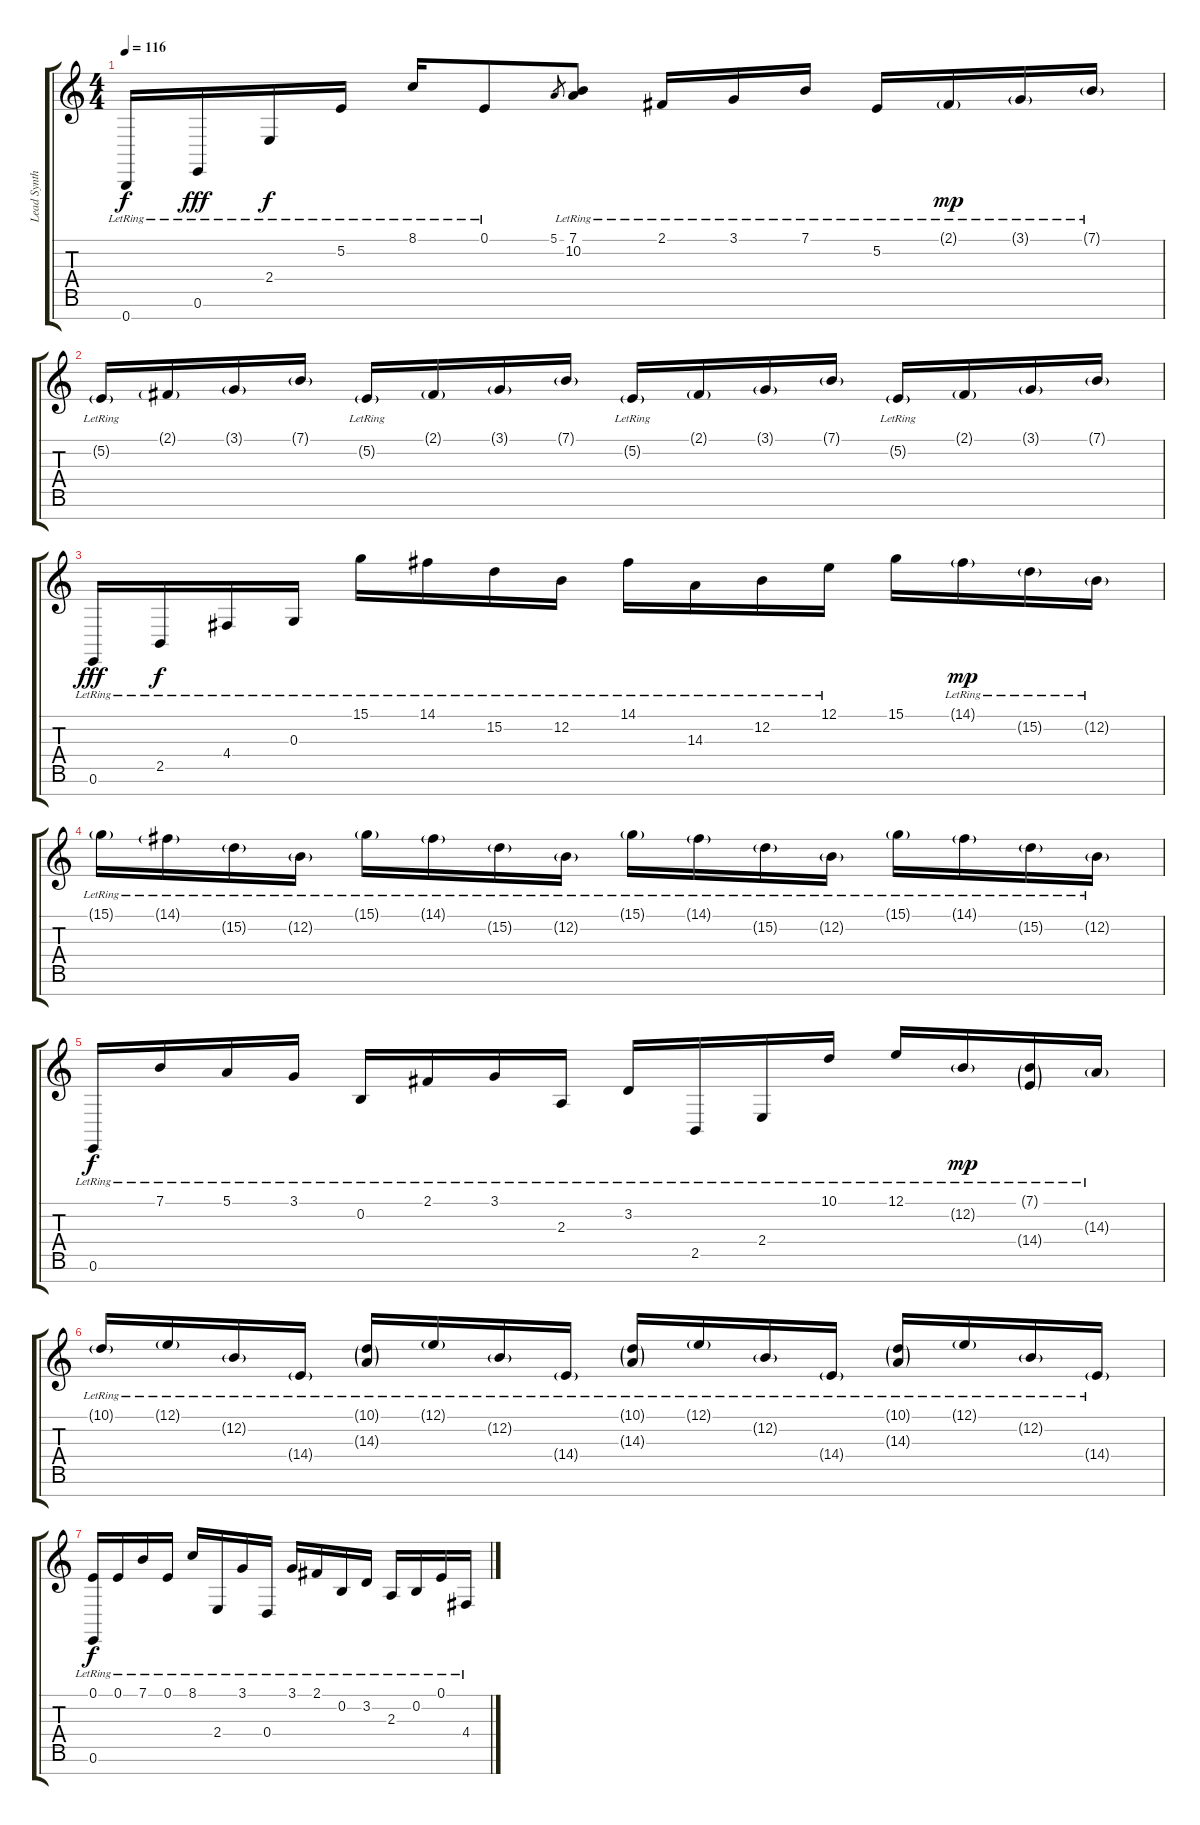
\track ("Lead Synth3" "Lead Synth") {instrument electricpiano1}
\staff {score tabs}
\tuning (E4 B3 G3 D3 A2 E2 B1) {hide}
\ts (4 4)
\tempo 116
\clef g2
\ks c
0.7{lr}.16{dy f volume 14} 0.6{lr}.16{dy fff} 2.4{lr}.16{dy f} 5.2{lr}.16 8.1{lr}.16 0.1{lr}.8 5.1.8{gr} (7.1{lr} 10.2{lr}).8 2.1{lr}.16 3.1{lr}.16 7.1{lr}.16 5.2{lr}.16 2.1{g lr}.16{dy mp} 3.1{g lr}.16 7.1{g lr}.16 |
5.2{g lr}.16 2.1{g}.16 3.1{g}.16 7.1{g}.16 5.2{g lr}.16 2.1{g}.16 3.1{g}.16 7.1{g}.16 5.2{g lr}.16 2.1{g}.16 3.1{g}.16 7.1{g}.16 5.2{g lr}.16 2.1{g}.16 3.1{g}.16 7.1{g}.16 |
0.6{lr}.16{dy fff volume 13} 2.5{lr}.16{dy f} 4.4{lr}.16 0.3{lr}.16 15.1{lr}.16 14.1{lr}.16 15.2{lr}.16 12.2{lr}.16 14.1{lr}.16 14.3{lr}.16 12.2{lr}.16 12.1{lr}.16 15.1.16 14.1{g lr}.16{dy mp} 15.2{g lr}.16 12.2{g lr}.16 |
15.1{g lr}.16 14.1{g lr}.16 15.2{g lr}.16 12.2{g lr}.16 15.1{g lr}.16 14.1{g lr}.16 15.2{g lr}.16 12.2{g lr}.16 15.1{g lr}.16 14.1{g lr}.16 15.2{g lr}.16 12.2{g lr}.16 15.1{g lr}.16 14.1{g lr}.16 15.2{g lr}.16 12.2{g lr}.16 |
0.6{lr}.16{dy f} 7.1{lr}.16 5.1{lr}.16 3.1{lr}.16 0.2{lr}.16 2.1{lr}.16 3.1{lr}.16 2.3{lr}.16 3.2{lr}.16 2.5{lr}.16 2.4{lr}.16 10.1{lr}.16 12.1{lr}.16 12.2{g lr}.16{dy mp} (7.1{g lr} 14.4{g lr}).16 14.3{g lr}.16 |
10.1{g lr}.16 12.1{g lr}.16 12.2{g lr}.16 14.4{g lr}.16 (10.1{g} 14.3{g lr}).16 12.1{g lr}.16 12.2{g lr}.16 14.4{g lr}.16 (10.1{g} 14.3{g lr}).16 12.1{g lr}.16 12.2{g lr}.16 14.4{g lr}.16 (10.1{g} 14.3{g lr}).16 12.1{g lr}.16 12.2{g lr}.16 14.4{g lr}.16 |
(0.1{lr} 0.6{lr}).16{dy f} 0.1{lr}.16 7.1{lr}.16 0.1{lr}.16 8.1{lr}.16 2.4{lr}.16 3.1{lr}.16 0.4{lr}.16 3.1{lr}.16 2.1{lr}.16 0.2{lr}.16 3.2{lr}.16 2.3{lr}.16 0.2{lr}.16 0.1{lr}.16 4.4{lr}.16
